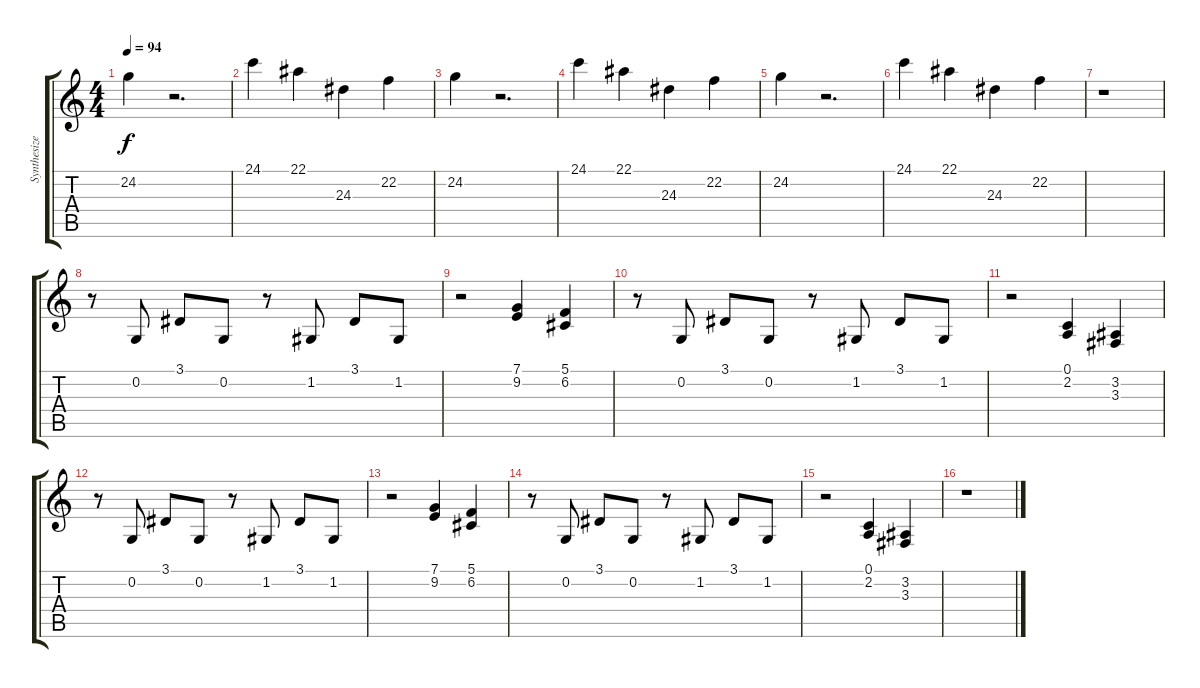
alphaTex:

\track ("Synthesizer" "Synthesize") {instrument stringensemble1}
\staff {score tabs}
\tuning (C4 G3 Eb3 Bb2 F2 C2) {hide}
\ts (4 4)
\tempo 94
\clef g2
\ks c
24.2.4{dy f} r.2{d} |
24.1.4 22.1.4 24.3.4 22.2.4 |
24.2.4 r.2{d} |
24.1.4 22.1.4 24.3.4 22.2.4 |
24.2.4 r.2{d} |
24.1.4 22.1.4 24.3.4 22.2.4 |
r.1 |
r.8 0.2.8 3.1.8 0.2.8 r.8 1.2.8 3.1.8 1.2.8 |
r.2 (7.1 9.2).4 (5.1 6.2).4 |
r.8 0.2.8 3.1.8 0.2.8 r.8 1.2.8 3.1.8 1.2.8 |
r.2 (0.1 2.2).4 (3.2 3.3).4 |
r.8 0.2.8 3.1.8 0.2.8 r.8 1.2.8 3.1.8 1.2.8 |
r.2 (7.1 9.2).4 (5.1 6.2).4 |
r.8 0.2.8 3.1.8 0.2.8 r.8 1.2.8 3.1.8 1.2.8 |
r.2 (0.1 2.2).4 (3.2 3.3).4 |
r.1
